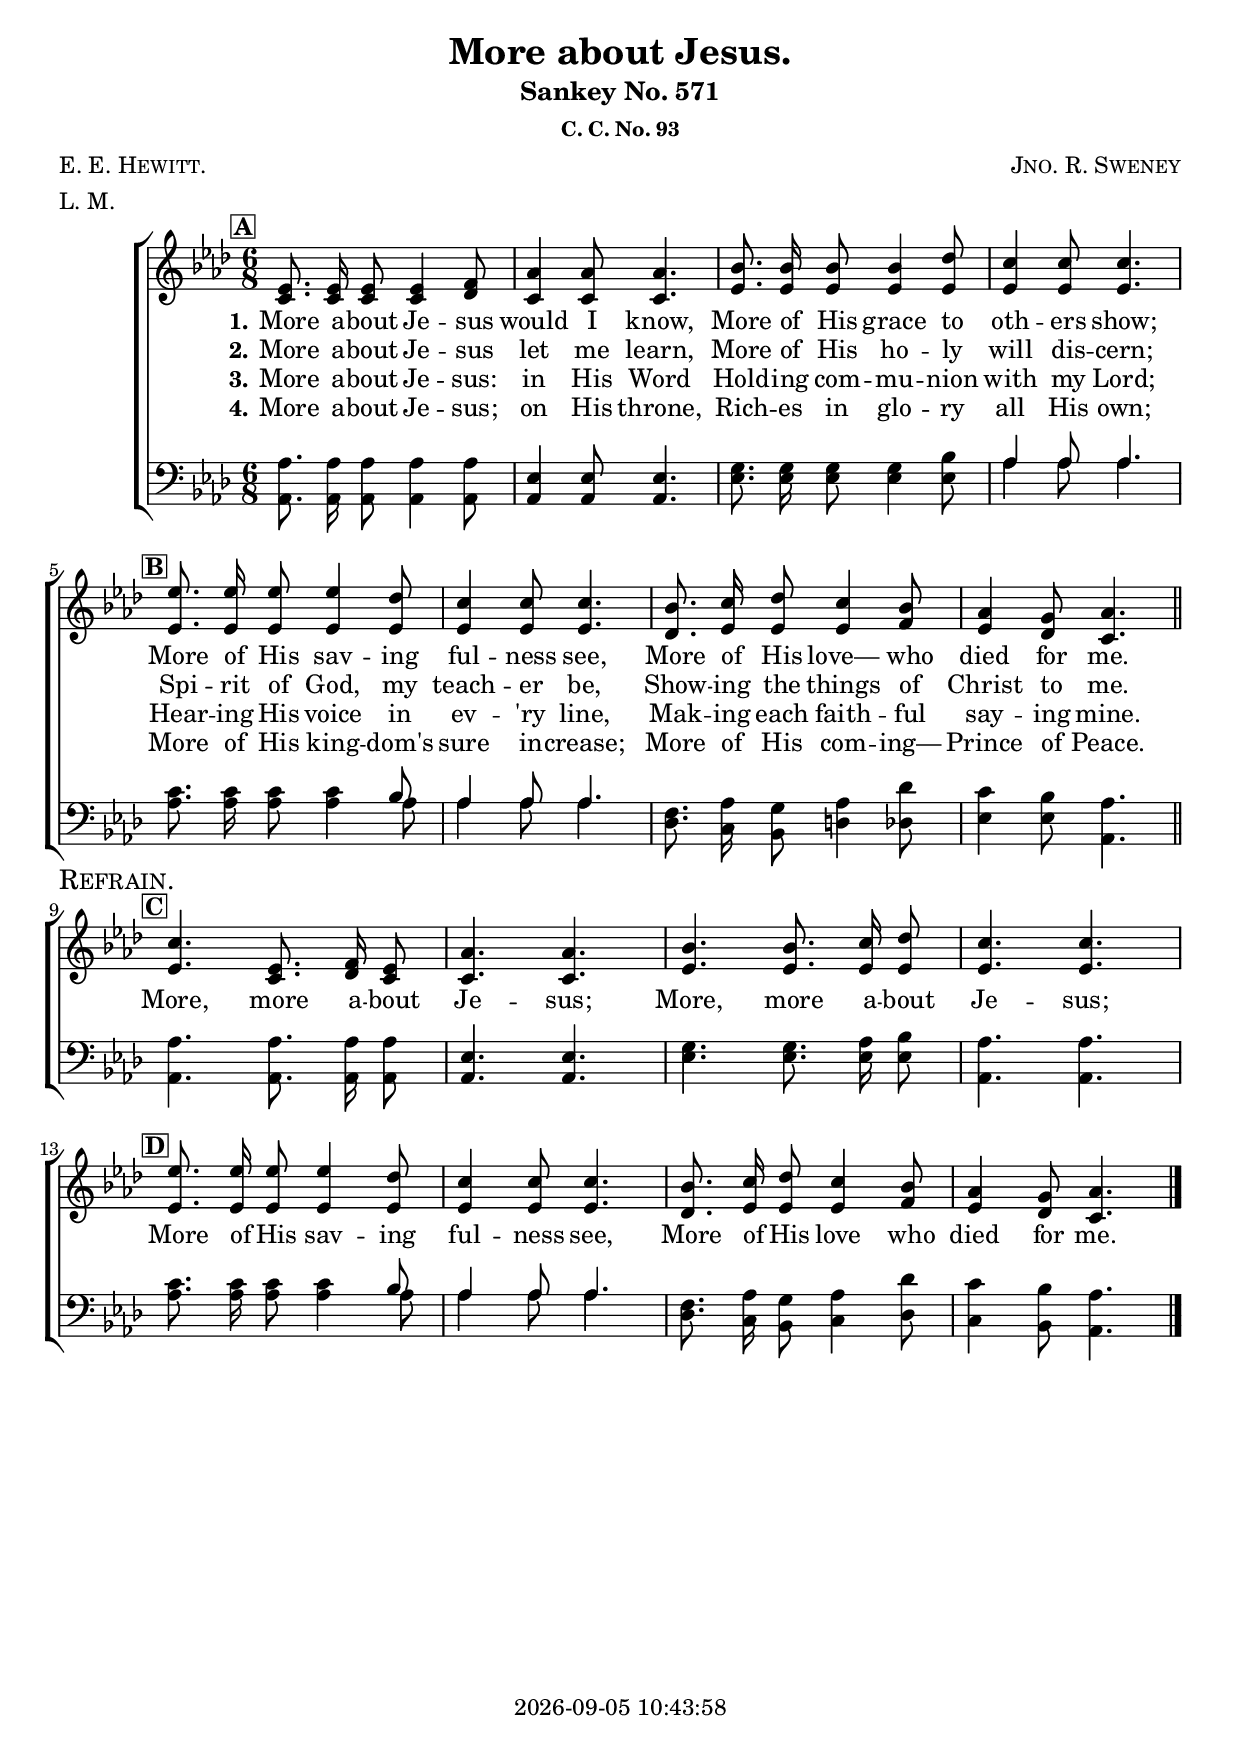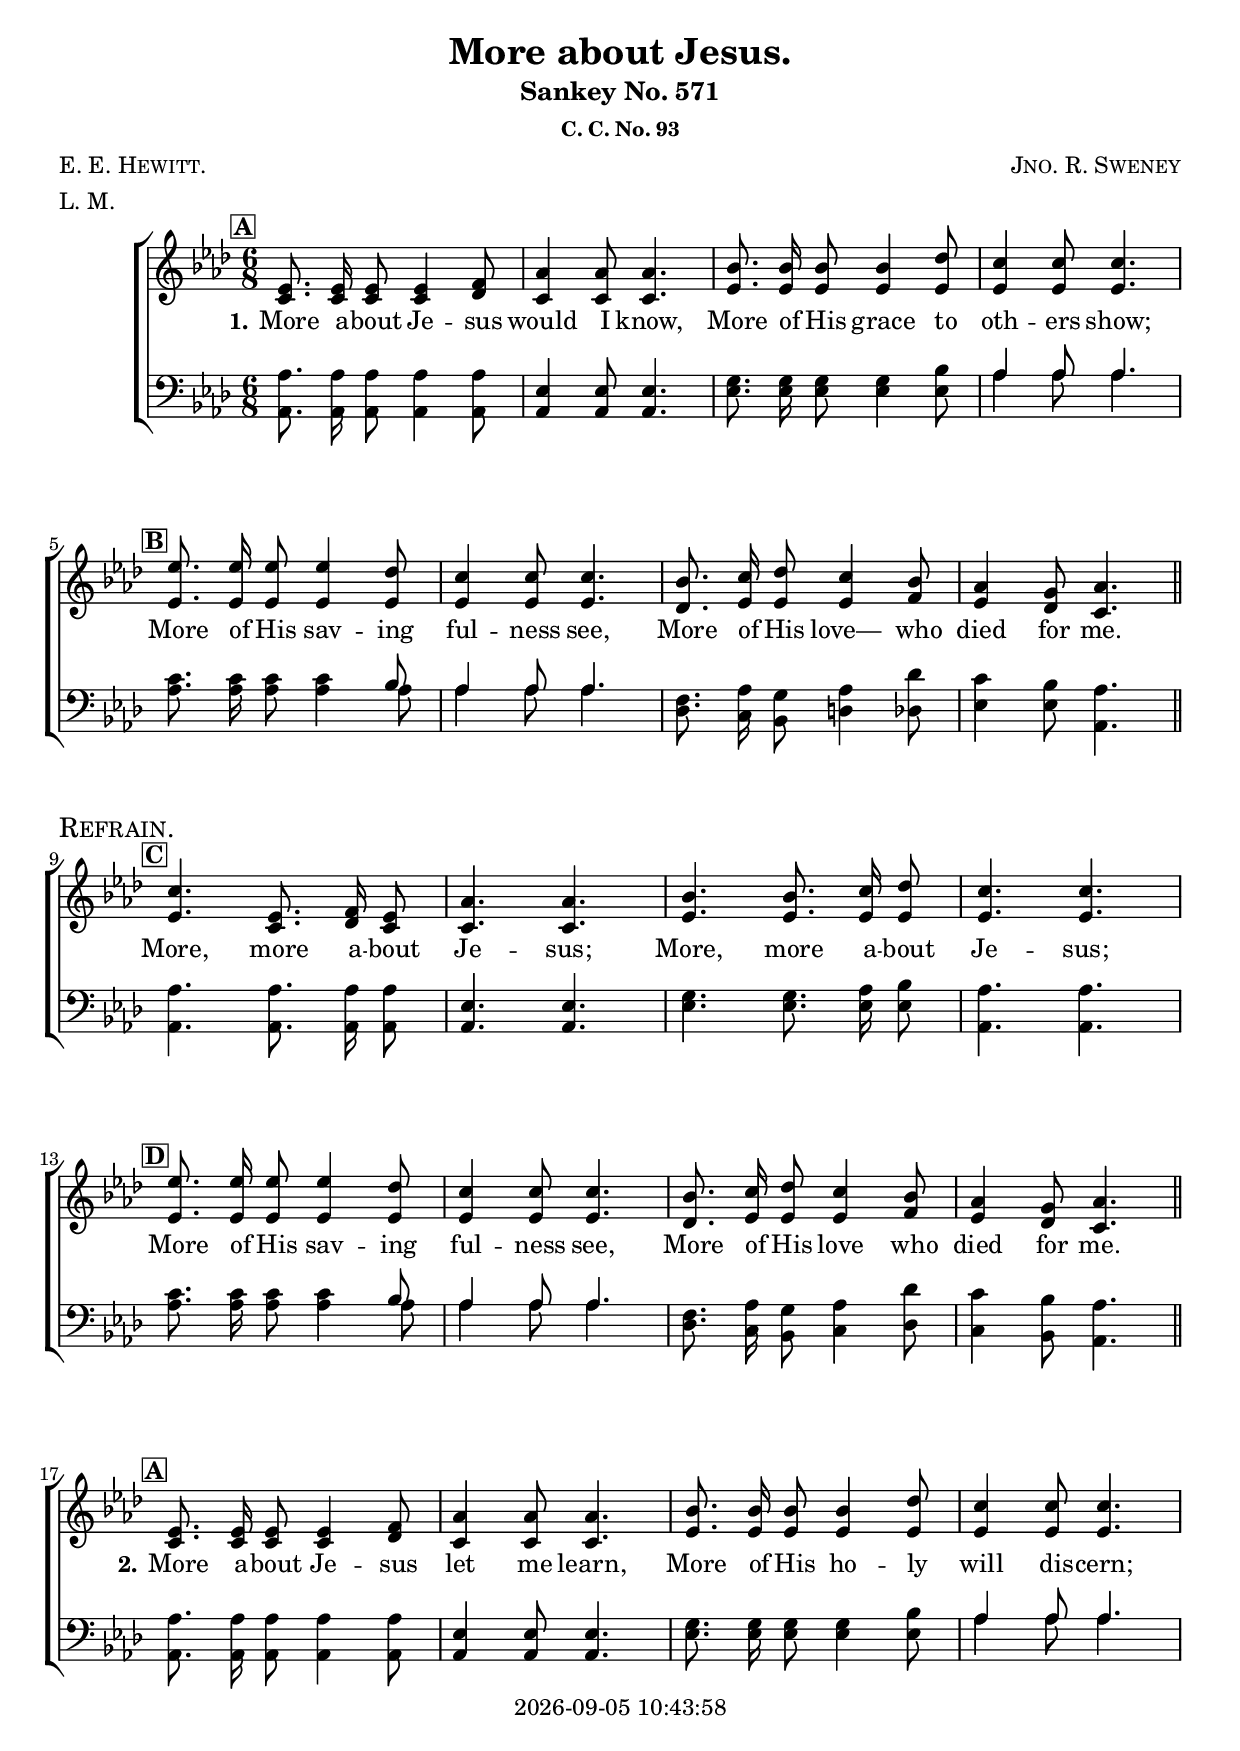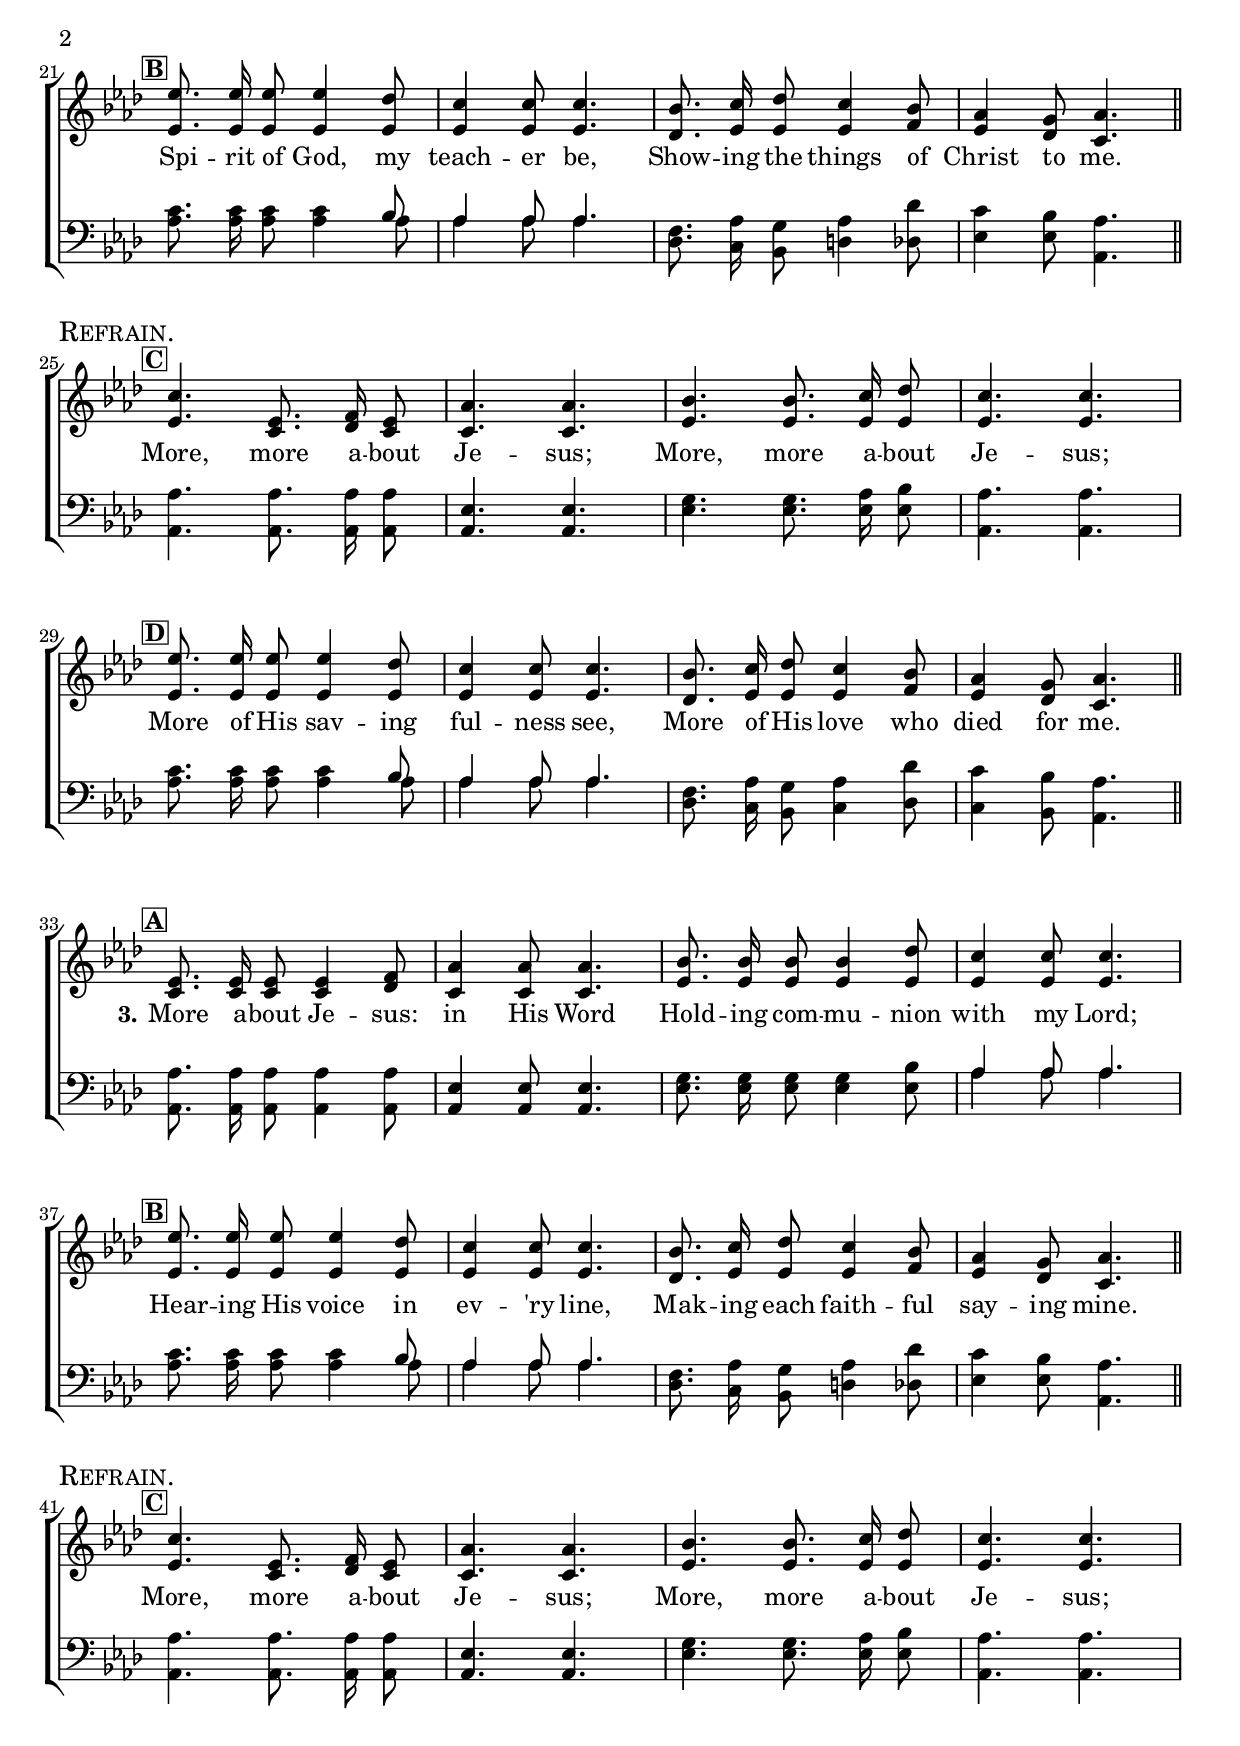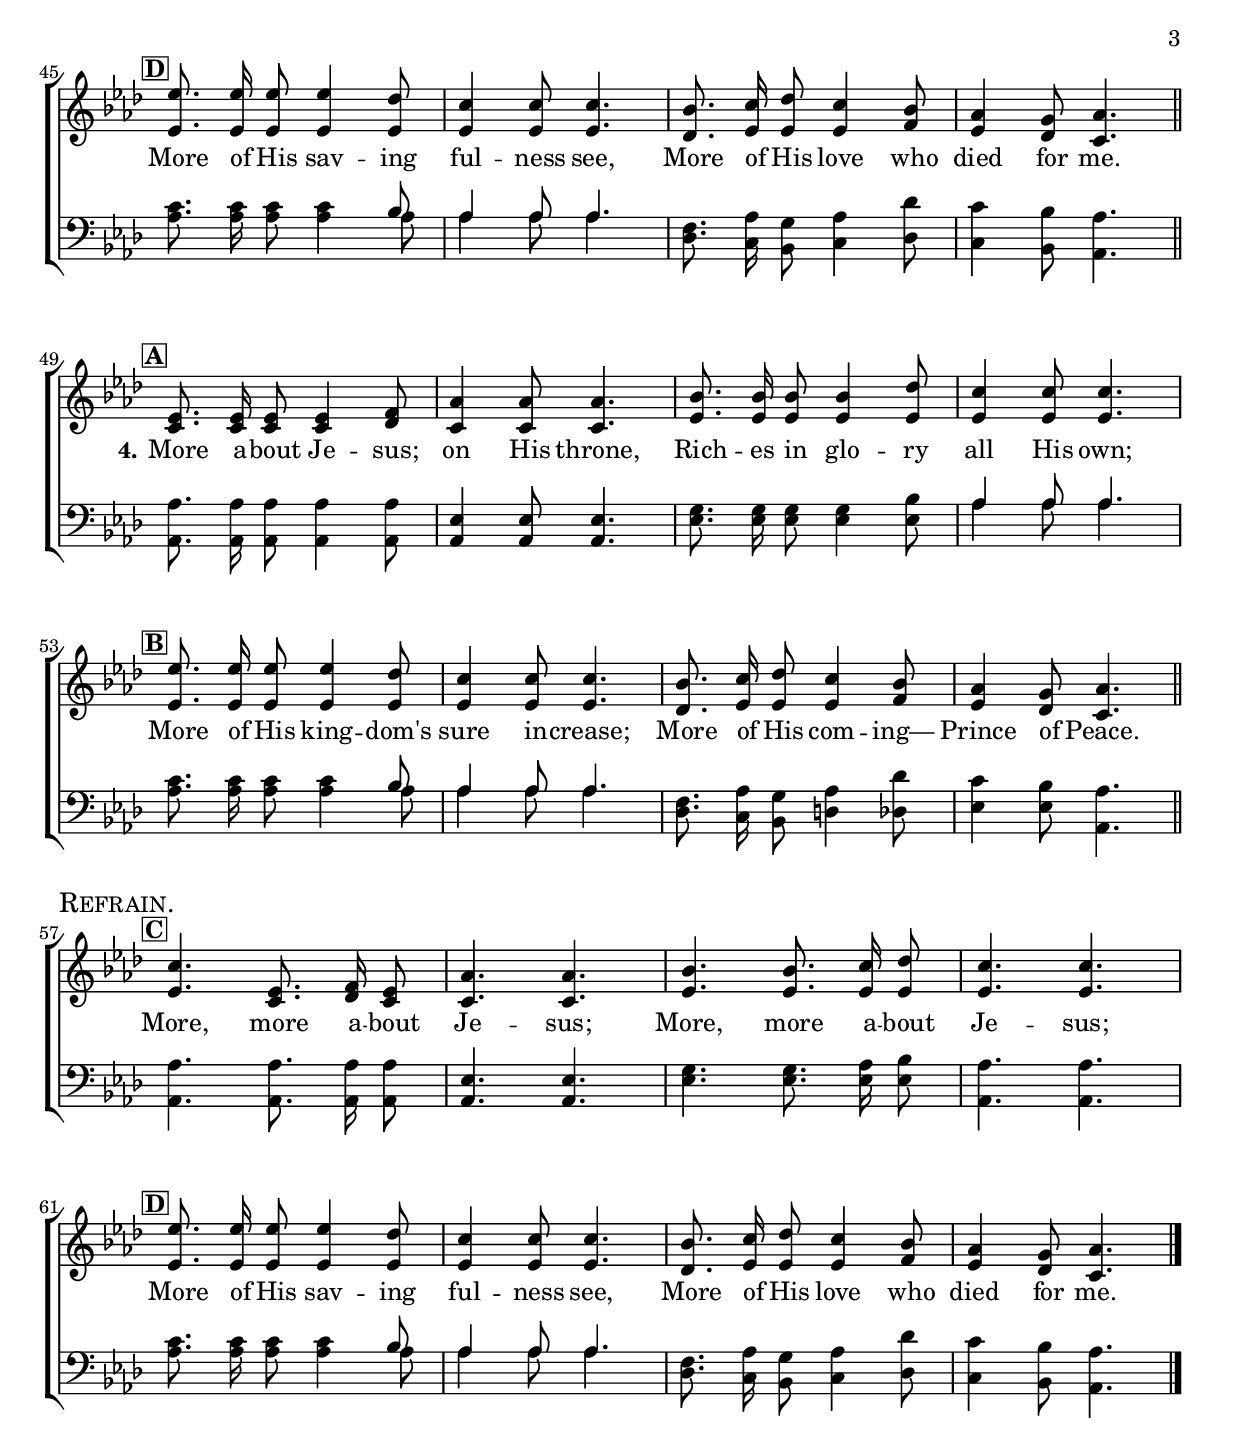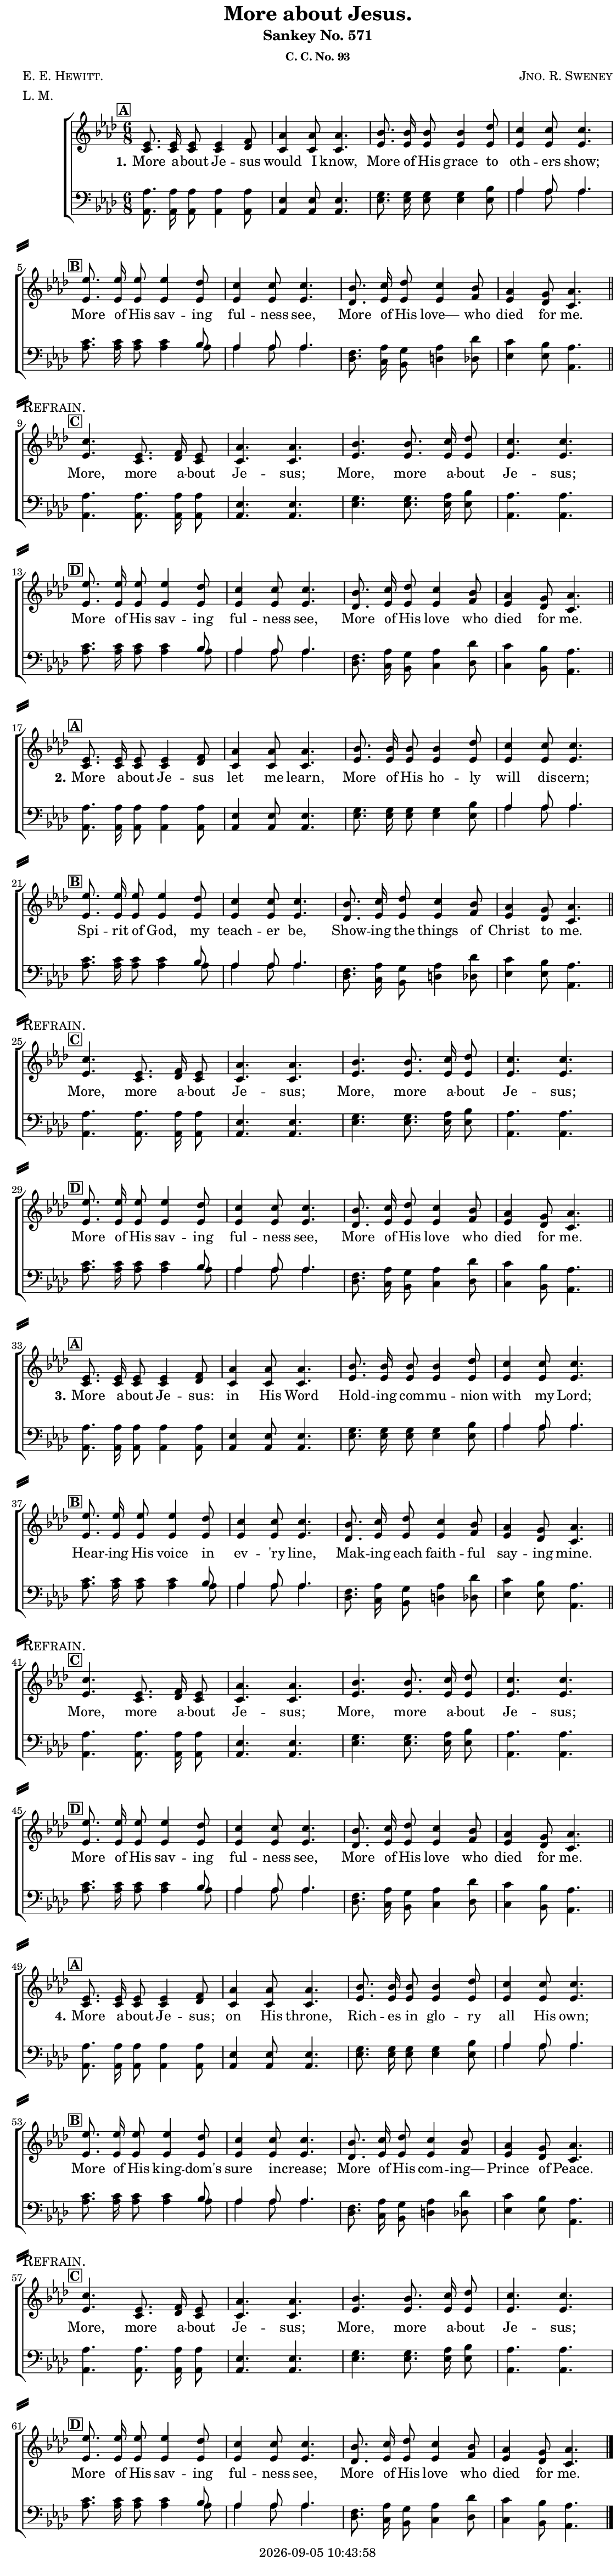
\version "2.22.1"

\include "articulate.ly"

today = #(strftime "%Y-%m-%d %H:%M:%S" (localtime (current-time)))

\header {
% centered at top
%  dedication  = "dedication"
  title       = "More about Jesus."
  subtitle    = "Sankey No. 571"
  subsubtitle = "C. C. No. 93"
%  instrument  = "instrument"
  
% arrangement of following lines:
%
%  poet    composer
%  meter   arranger
%  piece       opus

  composer    = \markup\smallCaps "Jno. R. Sweney"
%  arranger    = "arranger"
%  opus        = "opus"

  poet        = \markup\smallCaps "E. E. Hewitt."
  meter       = \markup\smallCaps "L. M."
%  piece       = \markup\smallCaps "piece"

% centered at bottom
% tagline     = "tagline" % default lilypond version
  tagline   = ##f
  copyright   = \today
}

global = {
  \key aes \major
  \time 6/8
}

RehearsalTrack = {
% \set Score.currentBarNumber = #5
  \textMark \markup { \box \bold "A" } s2.*4
  \textMark \markup { \box \bold "B" } s2.*4
  \textMark \markup { \box \bold "C" } s2.*4
  \textMark \markup { \box \bold "D" } s2.*4
}

TempoTrack = {
  \set Score.tempoHideNote = ##t
  \tempo 4=120
}

nl = { \bar "||" \break }

soprano = \relative {
  \autoBeamOff
  ees'8. 16 8 4 f8 |aes4 8 4. | bes8. 16 8 4 des8 | c4 8 4. | \break
  ees8. 16 8 4 des8 | c4 8 4. | bes8. c16 des8 c4 bes8 | aes4 g8 aes4. | \break
  \section \sectionLabel \markup\smallCaps Refrain.
  c4. ees,8. f16 ees8 | aes4. 4. | bes4. 8. c16 des8 | c4. 4. | \break
  ees8. 16 8 4 des8 | c4 8 4. | bes8. c16 des8 c4 bes8 | aes4 g8 aes4. |
}

alto = \relative {
  \autoBeamOff
  c'8. 16 8 4 des8 | c4 8 4. | ees8. 16 8 4 8 | 4 8 4. |
  ees8. 16 8 4 8 | 4 8 4. | des8. ees16 8 4 f8 | ees4 des8 c4. |
  ees4. c8. des16 c8 | 4. 4. | ees4. 8. 16 8 | 4. 4. |
  ees8. 16 8 4 8 | 4 8 4. | des8. ees16 8 4 f8 | ees4 des8 c4. |
}

tenor = \relative {
  \autoBeamOff
  aes8. 16 8 4 8 | ees4 8 4. | g8. 16 8 4 bes8 | aes4 8 4. |
  c8. 16 8 4 bes8 | aes4 8 4. | f8. aes16 g8 aes4 des8 | c4 bes8 aes4. | \section
  aes4. 8. 16 8 | ees4. 4. | g4. 8. aes16 bes8 | aes4. 4. |
  c8. 16 8 4 bes8 | aes4 8 4. | f8. aes16 g8 aes4 des8 | c4 bes8 aes4.
}

bass = \relative {
  \autoBeamOff
  aes,8. 16 8 4 8 | 4 8 4. | ees'8. 16 8 4 8 | aes4 8 4. |
  aes8. 16 8 4 8 | 4 8 4. | des,8. c16 bes8 d4 des8 | ees4 8 aes,4. |
  aes4. 8. 16 8 | 4. 4. | ees'4. 8. 16 8 | aes,4. 4. |
  aes'8. 16 8 4 8 | 4 8 4. | des,8. c16 bes8 c4 des8 |c4 bes8 aes4. |  
}

nom  = {   \set ignoreMelismata = ##t }
yesm = { \unset ignoreMelismata       }

chorus = \lyricmode {
  More, more a -- bout Je -- sus;
  More, more a -- bout Je -- sus;
  More of His sav -- ing ful -- ness see,
  More of His love who died for me.
}

chorusMen = \lyricmode {
}

verses = 4

wordsOne = \lyricmode {
  \set stanza = "1."
  More a -- bout Je -- sus would I know,
  More of His grace to oth -- ers show;
  More of His sav -- ing ful -- ness see,
  More of His love— who died for me.
}
  
wordsTwo = \lyricmode {
  \set stanza = "2."
  More a -- bout Je -- sus let me learn,
  More of His ho -- ly will dis -- cern;
  Spi -- rit of God, my teach -- er be,
  Show -- ing the things of Christ to me.
}
  
wordsThree = \lyricmode {
  \set stanza = "3."
  More a -- bout Je -- sus: in His Word
  Hold -- ing com -- mu -- nion with my Lord;
  Hear -- ing His voice in ev -- 'ry line,
  Mak -- ing each faith -- ful say -- ing mine.
}
  
wordsFour = \lyricmode {
  \set stanza = "4."
  More a -- bout Je -- sus; on His throne,
  Rich -- es in glo -- ry all His own;
  More of His king -- dom's sure in -- crease;
  More of His com -- ing— Prince of Peace.
}
  
wordsMidi = \lyricmode {
  \set stanza = "1."
  "More " a "bout " Je "sus " "would " "I " "know, "
  "\nMore " "of " "His " "grace " "to " oth "ers " "show; "
  "\nMore " "of " "His " sav "ing " ful "ness " "see, "
  "\nMore " "of " "His " "love— " "who " "died " "for " "me. "
  "\nMore, " "more " a "bout " Je "sus; "
  "\nMore, " "more " a "bout " Je "sus; "
  "\nMore " "of " "His " sav "ing " ful "ness " "see, "
  "\nMore " "of " "His " "love " "who " "died " "for " "me.\n"

  \set stanza = "2."
  "\nMore " a "bout " Je "sus " "let " "me " "learn, "
  "\nMore " "of " "His " ho "ly " "will " dis "cern; "
  "\nSpi" "rit " "of " "God, " "my " teach "er " "be, "
  "\nShow" "ing " "the " "things " "of " "Christ " "to " "me. "
  "\nMore, " "more " a "bout " Je "sus; "
  "\nMore, " "more " a "bout " Je "sus; "
  "\nMore " "of " "His " sav "ing " ful "ness " "see, "
  "\nMore " "of " "His " "love " "who " "died " "for " "me.\n"

  \set stanza = "3."
  "\nMore " a "bout " Je "sus: " "in " "His " "Word "
  "\nHold" "ing " com mu "nion " "with " "my " "Lord; "
  "\nHear" "ing " "His " "voice " "in " ev "'ry " "line, "
  "\nMak" "ing " "each " faith "ful " say "ing " "mine. "
  "\nMore, " "more " a "bout " Je "sus; "
  "\nMore, " "more " a "bout " Je "sus; "
  "\nMore " "of " "His " sav "ing " ful "ness " "see, "
  "\nMore " "of " "His " "love " "who " "died " "for " "me.\n"

  \set stanza = "4."
  "\nMore " a "bout " Je "sus; " "on " "His " "throne, "
  "\nRich" "es " "in " glo "ry " "all " "His " "own; "
  "\nMore " "of " "His " king "dom's " "sure " in "crease; "
  "\nMore " "of " "His " com "ing— " "Prince " "of " "Peace. "
  "\nMore, " "more " a "bout " Je "sus; "
  "\nMore, " "more " a "bout " Je "sus; "
  "\nMore " "of " "His " sav "ing " ful "ness " "see, "
  "\nMore " "of " "His " "love " "who " "died " "for " "me. "
}

wordsMidiMen = \lyricmode {
}

\book {
  \bookOutputSuffix "midi"
  \score {
%    \articulate
        \new ChoirStaff <<
                                % Soprano staff
          \new Staff = soprano
          <<
            \new Voice { \repeat unfold \verses \TempoTrack     }
            \new Voice { \global \repeat unfold \verses \soprano \bar "|." }
            \addlyrics \wordsMidi
          >>
                                % Alto staff
          \new Staff = alto
          <<
            \new Voice { \global \repeat unfold \verses { \alto \nl } \bar "|." }
          >>
                                % Tenor staff
          \new Staff = tenor
          <<
            \clef "treble_8"
            \new Voice { \global \repeat unfold \verses \tenor }
            \addlyrics \wordsMidiMen
          >>
                                % Bass staff
          \new Staff = bass
          <<
            \clef "bass"
            \new Voice { \global \repeat unfold \verses \bass }
          >>
        >>
    \midi {}
  }
}

\book {
  \bookOutputSuffix "repeat"
  \score {
        \new ChoirStaff <<
                                  % Joint soprano/alto staff
          \new Staff = women \with { printPartCombineTexts = ##f }
          <<
            \new Voice \RehearsalTrack
            \new Voice \TempoTrack
            \new NullVoice = "aligner" \soprano
            \new Voice \partCombine #'(2 . 88) { \global \soprano \bar "|." } { \global \alto }
            \new Lyrics \lyricsto "aligner" { \wordsOne \chorus }
            \new Lyrics \lyricsto "aligner"   \wordsTwo
            \new Lyrics \lyricsto "aligner"   \wordsThree
            \new Lyrics \lyricsto "aligner"   \wordsFour
          >>
                                  % Joint tenor/bass staff
          \new Staff = men \with { printPartCombineTexts = ##f }
          <<
            \clef "bass"
            \new Voice \partCombine #'(2 . 88) { \global \tenor } { \global \bass }
            \new NullVoice = alignerT { \tenor }
          >>
          \new Lyrics \with {alignAboveContext = men} \lyricsto alignerT \chorusMen
        >>
    \layout {
      #(layout-set-staff-size 20)
      indent = 1.5\cm
      \pointAndClickOff
      \context {
        \Staff \RemoveAllEmptyStaves
      }
    }
  }
}

singlescore = {
        \new ChoirStaff <<
                                  % Joint soprano/alto staff
          \new Staff = women \with { printPartCombineTexts = ##f }
          <<
            \new Voice { \repeat unfold \verses \RehearsalTrack }
            \new Voice { \repeat unfold \verses \TempoTrack }
            \new NullVoice = "aligner" { \repeat unfold \verses \soprano }
            \new Voice \partCombine #'(2 . 88) { \global \repeat unfold \verses \soprano \bar "|." }
                                    { \global \repeat unfold \verses { \alto \nl } \bar "|." }
            \new Lyrics \lyricsto "aligner" { \wordsOne   \chorus
                                              \wordsTwo   \chorus
                                              \wordsThree \chorus
                                              \wordsFour  \chorus
                                            }
          >>
                                  % Joint tenor/bass staff
          \new Staff = men \with { printPartCombineTexts = ##f }
          <<
            \clef "bass"
            \new Voice \partCombine #'(2 . 88) { \global \repeat unfold \verses \tenor }
                                    { \global \repeat unfold \verses \bass }
            \new NullVoice = alignerT { \repeat unfold \verses \tenor }
          >>
          \new Lyrics \with {alignAboveContext = men} \lyricsto alignerT { \repeat unfold \verses \chorusMen }
        >>
}

\book {
  \bookOutputSuffix "single"
  \score {
    \singlescore
    \layout {
      #(layout-set-staff-size 20)
      indent = 1.5\cm
      \pointAndClickOff
      \context {
        \Staff \RemoveAllEmptyStaves
      }
    }
  }
}

\book {
  \bookOutputSuffix "singlepage"
  \paper {
    top-margin = 0
    left-margin = 7
    right-margin = 1
    paper-width = 190\mm
    page-breaking = #ly:one-page-breaking
    system-system-spacing.basic-distance = #15
    system-separator-markup = \slashSeparator
  }
  \score {
    \singlescore
    \layout {
      #(layout-set-staff-size 20)
      indent = 1.5\cm
      \pointAndClickOff
      \context {
        \Staff \RemoveAllEmptyStaves
      }
    }
  }
}
